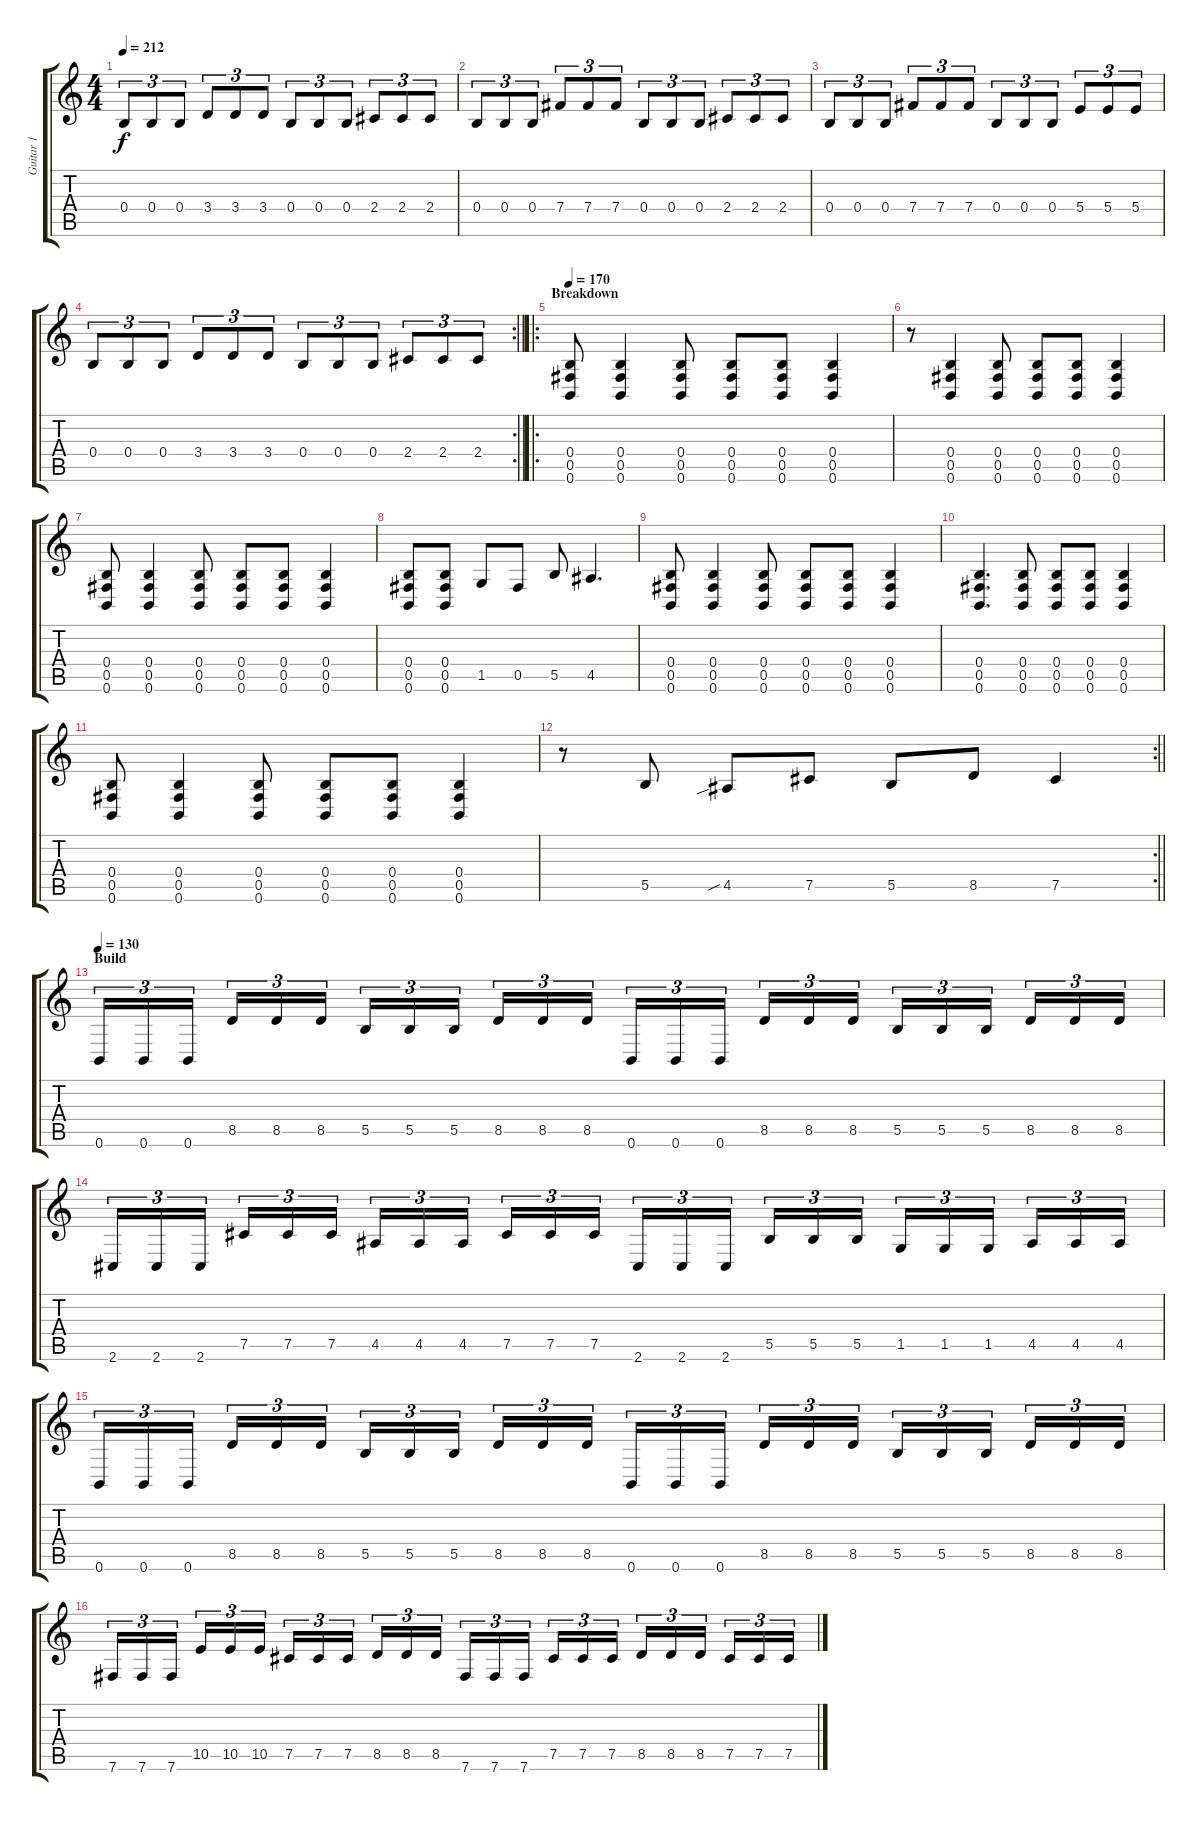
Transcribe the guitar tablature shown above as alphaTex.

\track ("Guitar 1" "Guitar 1") {instrument overdrivenguitar}
\staff {score tabs}
\tuning (Db4 Ab3 E3 B2 Gb2 B1) {hide}
\ts (4 4)
\tempo 212
\clef g2
\ks c
0.4.8{tu (3 2) dy f} 0.4.8{tu (3 2)} 0.4.8{tu (3 2)} 3.4.8{tu (3 2)} 3.4.8{tu (3 2)} 3.4.8{tu (3 2)} 0.4.8{tu (3 2)} 0.4.8{tu (3 2)} 0.4.8{tu (3 2)} 2.4.8{tu (3 2)} 2.4.8{tu (3 2)} 2.4.8{tu (3 2)} |
0.4.8{tu (3 2)} 0.4.8{tu (3 2)} 0.4.8{tu (3 2)} 7.4.8{tu (3 2)} 7.4.8{tu (3 2)} 7.4.8{tu (3 2)} 0.4.8{tu (3 2)} 0.4.8{tu (3 2)} 0.4.8{tu (3 2)} 2.4.8{tu (3 2)} 2.4.8{tu (3 2)} 2.4.8{tu (3 2)} |
0.4.8{tu (3 2)} 0.4.8{tu (3 2)} 0.4.8{tu (3 2)} 7.4.8{tu (3 2)} 7.4.8{tu (3 2)} 7.4.8{tu (3 2)} 0.4.8{tu (3 2)} 0.4.8{tu (3 2)} 0.4.8{tu (3 2)} 5.4.8{tu (3 2)} 5.4.8{tu (3 2)} 5.4.8{tu (3 2)} |
\rc 2
\barLineRight lightlight
0.4.8{tu (3 2)} 0.4.8{tu (3 2)} 0.4.8{tu (3 2)} 3.4.8{tu (3 2)} 3.4.8{tu (3 2)} 3.4.8{tu (3 2)} 0.4.8{tu (3 2)} 0.4.8{tu (3 2)} 0.4.8{tu (3 2)} 2.4.8{tu (3 2)} 2.4.8{tu (3 2)} 2.4.8{tu (3 2)} |
\ro
\section ("" "Breakdown")
\tempo 170
(0.4 0.5 0.6).8 (0.4 0.5 0.6).4 (0.4 0.5 0.6).8 (0.4 0.5 0.6).8 (0.4 0.5 0.6).8 (0.4 0.5 0.6).4 |
r.8 (0.4 0.5 0.6).4 (0.4 0.5 0.6).8 (0.4 0.5 0.6).8 (0.4 0.5 0.6).8 (0.4 0.5 0.6).4 |
(0.4 0.5 0.6).8 (0.4 0.5 0.6).4 (0.4 0.5 0.6).8 (0.4 0.5 0.6).8 (0.4 0.5 0.6).8 (0.4 0.5 0.6).4 |
(0.4 0.5 0.6).8 (0.4 0.5 0.6).8 1.5.8 0.5.8 5.5.8 4.5.4{d} |
(0.4 0.5 0.6).8 (0.4 0.5 0.6).4 (0.4 0.5 0.6).8 (0.4 0.5 0.6).8 (0.4 0.5 0.6).8 (0.4 0.5 0.6).4 |
(0.4 0.5 0.6).4{d} (0.4 0.5 0.6).8 (0.4 0.5 0.6).8 (0.4 0.5 0.6).8 (0.4 0.5 0.6).4 |
(0.4 0.5 0.6).8 (0.4 0.5 0.6).4 (0.4 0.5 0.6).8 (0.4 0.5 0.6).8 (0.4 0.5 0.6).8 (0.4 0.5 0.6).4 |
\rc 2
\barLineRight lightlight
r.8 5.5.8 4.5{sib}.8 7.5.8 5.5.8 8.5.8 7.5.4 |
\section ("" "Build")
\tempo 130
0.6.16{tu (3 2)} 0.6.16{tu (3 2)} 0.6.16{tu (3 2)} 8.5.16{tu (3 2)} 8.5.16{tu (3 2)} 8.5.16{tu (3 2)} 5.5.16{tu (3 2)} 5.5.16{tu (3 2)} 5.5.16{tu (3 2)} 8.5.16{tu (3 2)} 8.5.16{tu (3 2)} 8.5.16{tu (3 2)} 0.6.16{tu (3 2)} 0.6.16{tu (3 2)} 0.6.16{tu (3 2)} 8.5.16{tu (3 2)} 8.5.16{tu (3 2)} 8.5.16{tu (3 2)} 5.5.16{tu (3 2)} 5.5.16{tu (3 2)} 5.5.16{tu (3 2)} 8.5.16{tu (3 2)} 8.5.16{tu (3 2)} 8.5.16{tu (3 2)} |
2.6.16{tu (3 2)} 2.6.16{tu (3 2)} 2.6.16{tu (3 2)} 7.5.16{tu (3 2)} 7.5.16{tu (3 2)} 7.5.16{tu (3 2)} 4.5.16{tu (3 2)} 4.5.16{tu (3 2)} 4.5.16{tu (3 2)} 7.5.16{tu (3 2)} 7.5.16{tu (3 2)} 7.5.16{tu (3 2)} 2.6.16{tu (3 2)} 2.6.16{tu (3 2)} 2.6.16{tu (3 2)} 5.5.16{tu (3 2)} 5.5.16{tu (3 2)} 5.5.16{tu (3 2)} 1.5.16{tu (3 2)} 1.5.16{tu (3 2)} 1.5.16{tu (3 2)} 4.5.16{tu (3 2)} 4.5.16{tu (3 2)} 4.5.16{tu (3 2)} |
0.6.16{tu (3 2)} 0.6.16{tu (3 2)} 0.6.16{tu (3 2)} 8.5.16{tu (3 2)} 8.5.16{tu (3 2)} 8.5.16{tu (3 2)} 5.5.16{tu (3 2)} 5.5.16{tu (3 2)} 5.5.16{tu (3 2)} 8.5.16{tu (3 2)} 8.5.16{tu (3 2)} 8.5.16{tu (3 2)} 0.6.16{tu (3 2)} 0.6.16{tu (3 2)} 0.6.16{tu (3 2)} 8.5.16{tu (3 2)} 8.5.16{tu (3 2)} 8.5.16{tu (3 2)} 5.5.16{tu (3 2)} 5.5.16{tu (3 2)} 5.5.16{tu (3 2)} 8.5.16{tu (3 2)} 8.5.16{tu (3 2)} 8.5.16{tu (3 2)} |
7.6.16{tu (3 2)} 7.6.16{tu (3 2)} 7.6.16{tu (3 2)} 10.5.16{tu (3 2)} 10.5.16{tu (3 2)} 10.5.16{tu (3 2)} 7.5.16{tu (3 2)} 7.5.16{tu (3 2)} 7.5.16{tu (3 2)} 8.5.16{tu (3 2)} 8.5.16{tu (3 2)} 8.5.16{tu (3 2)} 7.6.16{tu (3 2)} 7.6.16{tu (3 2)} 7.6.16{tu (3 2)} 7.5.16{tu (3 2)} 7.5.16{tu (3 2)} 7.5.16{tu (3 2)} 8.5.16{tu (3 2)} 8.5.16{tu (3 2)} 8.5.16{tu (3 2)} 7.5.16{tu (3 2)} 7.5.16{tu (3 2)} 7.5.16{tu (3 2)}
